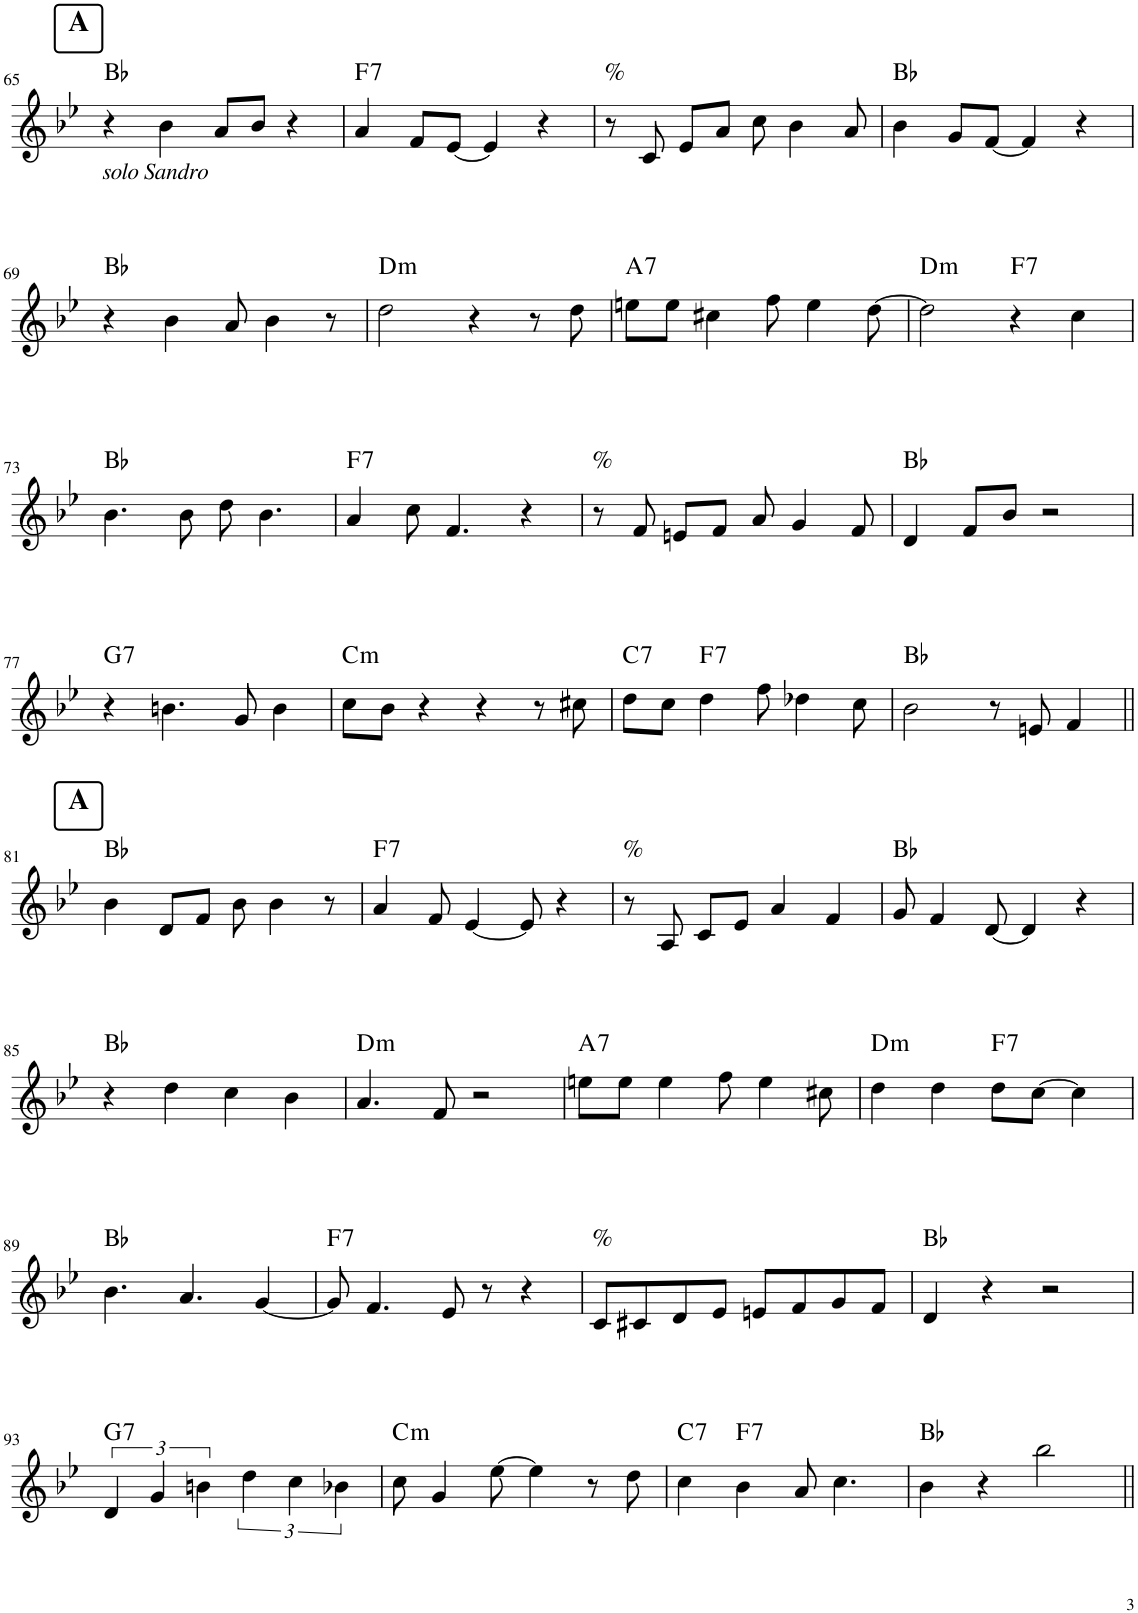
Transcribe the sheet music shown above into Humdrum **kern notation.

**kern	**harte
*part1	*part1
*staff1	*
*I"Bb Trumpet	*
*I'Bb Tpt.	*
!!LO:PB:g=z
*clefG2	*
*Trd1c2	*
*k[b-e-]	*
!!LO:REH:place=s1:a:t=
!!LO:REH:place=s1:a:B:cj:fs=14:t=A
=65	=65
4r	Bb:maj
!LO:TX:b:i:t=solo Sandro	!
4b-\	.
8a/L	.
8b-/J	.
4r	.
=66	=66
!	!LO:H:kt=7
4a/	F:7
8f/L	.
[8e-/J	.
4e-/]	.
4r	.
=67	=67
!	!LO:H:kt=%
8r	N
8c/	.
8e-/L	.
8a/J	.
8cc\	.
4b-\	.
8a/	.
=68	=68
4b-\	Bb:maj
8g/L	.
[8f/J	.
4f/]	.
4r	.
!!LO:LB:g=z
=69	=69
4r	Bb:maj
4b-\	.
8a/	.
4b-\	.
8r	.
=70	=70
!	!LO:H:kt=m
2dd\	D:min
4r	.
8r	.
8dd\	.
=71	=71
!	!LO:H:kt=7
8een\L	A:7
8ee\J	.
4cc#X\	.
8ff\	.
4ee\	.
[8dd\	.
=72	=72
!	!LO:H:kt=m
2dd\]	D:min
!	!LO:H:kt=7
4r	F:7
4cc\	.
!!LO:LB:g=z
=73	=73
4.b-\	Bb:maj
8b-\	.
8dd\	.
4.b-\	.
=74	=74
!	!LO:H:kt=7
4a/	F:7
8cc\	.
4.f/	.
4r	.
=75	=75
!	!LO:H:kt=%
8r	N
8f/	.
8en/L	.
8f/J	.
8a/	.
4g/	.
8f/	.
=76	=76
4d/	Bb:maj
8f/L	.
8b-/J	.
2r	.
!!LO:LB:g=z
=77	=77
!	!LO:H:kt=7
4r	G:7
4.bn\	.
8g/	.
4b\	.
=78	=78
!	!LO:H:kt=m
8cc\L	C:min
8b-\J	.
4r	.
4r	.
8r	.
8cc#X\	.
=79	=79
!	!LO:H:kt=7
8dd\L	C:7
8cc\J	.
!	!LO:H:kt=7
4dd\	F:7
8ff\	.
4dd-X\	.
8cc\	.
=80	=80
2b-\	Bb:maj
8r	.
8en/	.
4f/	.
!!LO:LB:g=z
!!LO:REH:place=s1:a:t=
!!LO:REH:place=s1:a:B:cj:fs=14:t=A
=81||	=81||
4b-\	Bb:maj
8d/L	.
8f/J	.
8b-\	.
4b-\	.
8r	.
=82	=82
!	!LO:H:kt=7
4a/	F:7
8f/	.
[4e-/	.
8e-/]	.
4r	.
=83	=83
!	!LO:H:kt=%
8r	N
8A/	.
8c/L	.
8e-/J	.
4a/	.
4f/	.
=84	=84
8g/	Bb:maj
4f/	.
[8d/	.
4d/]	.
4r	.
!!LO:LB:g=z
=85	=85
4r	Bb:maj
4dd\	.
4cc\	.
4b-\	.
=86	=86
!	!LO:H:kt=m
4.a/	D:min
8f/	.
2r	.
=87	=87
!	!LO:H:kt=7
8een\L	A:7
8ee\J	.
4ee\	.
8ff\	.
4ee\	.
8cc#X\	.
=88	=88
!	!LO:H:kt=m
4dd\	D:min
4dd\	.
!	!LO:H:kt=7
8dd\L	F:7
[8cc\J	.
4cc\]	.
!!LO:LB:g=z
=89	=89
4.b-\	Bb:maj
4.a/	.
[4g/	.
=90	=90
!	!LO:H:kt=7
8g/]	F:7
4.f/	.
8e-/	.
8r	.
4r	.
=91	=91
!	!LO:H:kt=%
8c/L	N
8c#X/	.
8d/	.
8e-/J	.
8en/L	.
8f/	.
8g/	.
8f/J	.
=92	=92
4d/	Bb:maj
4r	.
2r	.
!!LO:LB:g=z
=93	=93
!	!LO:H:kt=7
6d/	G:7
6g/	.
6bn\	.
6dd\	.
6cc\	.
6b-X\	.
=94	=94
!	!LO:H:kt=m
8cc\	C:min
4g/	.
[8ee-\	.
4ee-\]	.
8r	.
8dd\	.
=95	=95
!	!LO:H:kt=7
4cc\	C:7
!	!LO:H:kt=7
4b-\	F:7
8a/	.
4.cc\	.
=96	=96
4b-\	Bb:maj
4r	.
2bb-\	.
=||	=||
*-	*-
